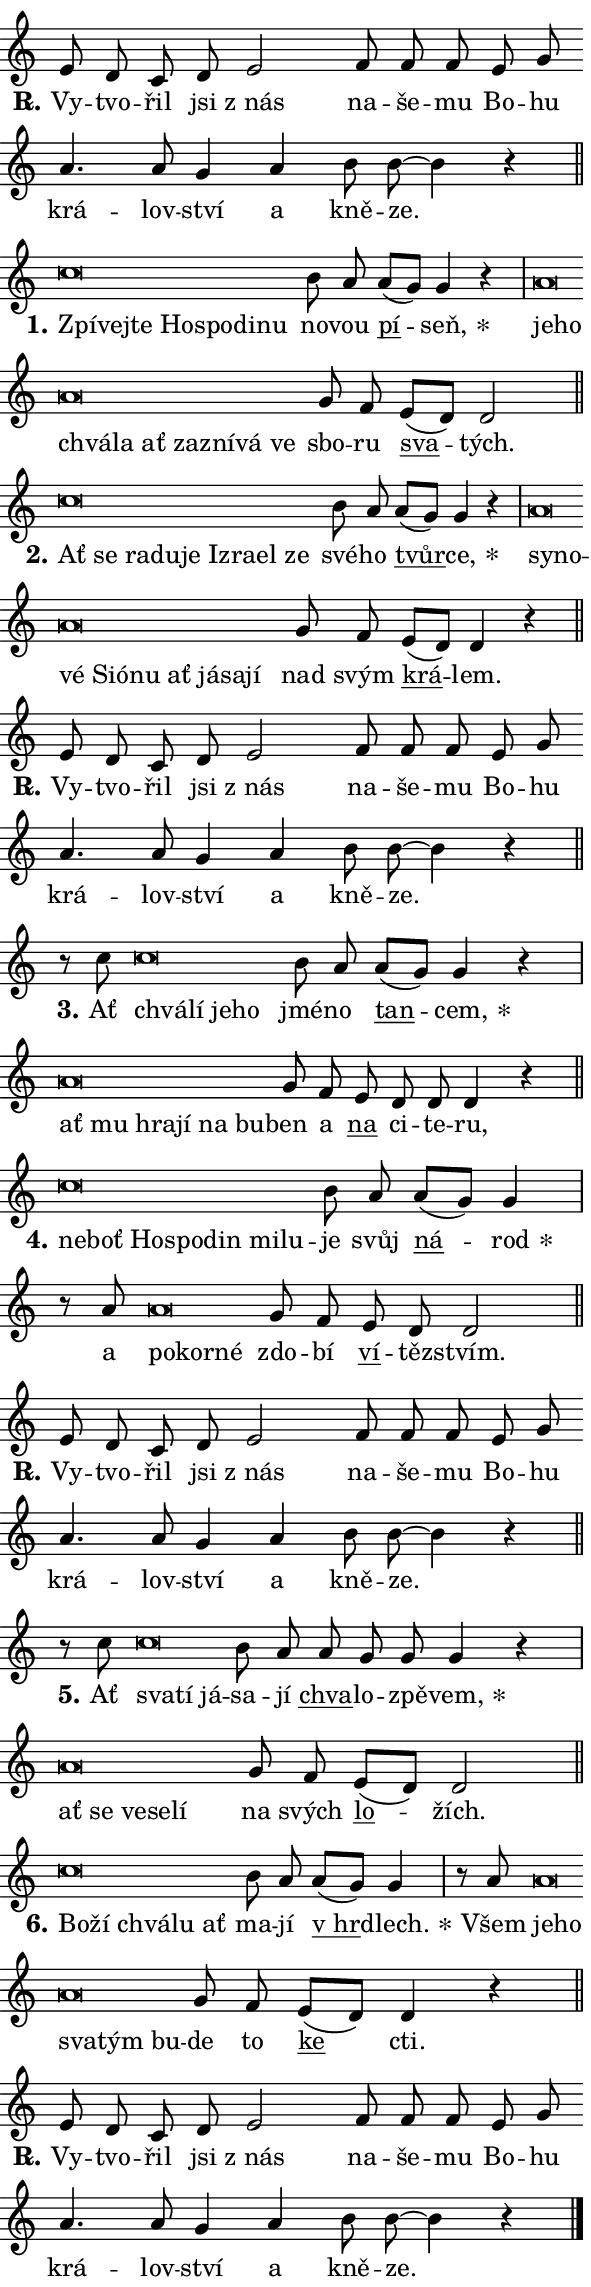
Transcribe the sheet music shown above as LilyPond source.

\version "2.24.0"
\header { tagline = "" }
\paper {
  indent = 0\cm
  top-margin = 0\cm
  right-margin = 0.13\cm % to fit lyric hyphens
  bottom-margin = 0\cm
  left-margin = 0\cm
  paper-width = 10\cm
  page-breaking = #ly:one-page-breaking
  system-system-spacing.basic-distance = #11
  score-system-spacing.basic-distance = #11
  ragged-last = ##f
}


%% Author: Thomas Morley
%% https://lists.gnu.org/archive/html/lilypond-user/2020-05/msg00002.html
#(define (line-position grob)
"Returns position of @var[grob} in current system:
   @code{'start}, if at first time-step
   @code{'end}, if at last time-step
   @code{'middle} otherwise
"
  (let* ((col (ly:item-get-column grob))
         (ln (ly:grob-object col 'left-neighbor))
         (rn (ly:grob-object col 'right-neighbor))
         (col-to-check-left (if (ly:grob? ln) ln col))
         (col-to-check-right (if (ly:grob? rn) rn col))
         (break-dir-left
           (and
             (ly:grob-property col-to-check-left 'non-musical #f)
             (ly:item-break-dir col-to-check-left)))
         (break-dir-right
           (and
             (ly:grob-property col-to-check-right 'non-musical #f)
             (ly:item-break-dir col-to-check-right))))
        (cond ((eqv? 1 break-dir-left) 'start)
              ((eqv? -1 break-dir-right) 'end)
              (else 'middle))))

#(define (tranparent-at-line-position vctor)
  (lambda (grob)
  "Relying on @code{line-position} select the relevant enry from @var{vctor}.
Used to determine transparency,"
    (case (line-position grob)
      ((end) (not (vector-ref vctor 0)))
      ((middle) (not (vector-ref vctor 1)))
      ((start) (not (vector-ref vctor 2))))))

noteHeadBreakVisibility =
#(define-music-function (break-visibility)(vector?)
"Makes @code{NoteHead}s transparent relying on @var{break-visibility}"
#{
  \override NoteHead.transparent =
    #(tranparent-at-line-position break-visibility)
#})

#(define delete-ledgers-for-transparent-note-heads
  (lambda (grob)
    "Reads whether a @code{NoteHead} is transparent.
If so this @code{NoteHead} is removed from @code{'note-heads} from
@var{grob}, which is supposed to be @code{LedgerLineSpanner}.
As a result ledgers are not printed for this @code{NoteHead}"
    (let* ((nhds-array (ly:grob-object grob 'note-heads))
           (nhds-list
             (if (ly:grob-array? nhds-array)
                 (ly:grob-array->list nhds-array)
                 '()))
           ;; Relies on the transparent-property being done before
           ;; Staff.LedgerLineSpanner.after-line-breaking is executed.
           ;; This is fragile ...
           (to-keep
             (remove
               (lambda (nhd)
                 (ly:grob-property nhd 'transparent #f))
               nhds-list)))
      ;; TODO find a better method to iterate over grob-arrays, similiar
      ;; to filter/remove etc for lists
      ;; For now rebuilt from scratch
      (set! (ly:grob-object grob 'note-heads)  '())
      (for-each
        (lambda (nhd)
          (ly:pointer-group-interface::add-grob grob 'note-heads nhd))
        to-keep))))

squashNotes = {
  \override NoteHead.X-extent = #'(-0.2 . 0.2)
  \override NoteHead.Y-extent = #'(-0.75 . 0)
  \override NoteHead.stencil =
    #(lambda (grob)
       (let ((pos (ly:grob-property grob 'staff-position)))
         (begin
           (if (< pos -7) (display "ERROR: Lower brevis then expected\n") (display ""))
           (if (<= pos -6) ly:text-interface::print ly:note-head::print))))
}
unSquashNotes = {
  \revert NoteHead.X-extent
  \revert NoteHead.Y-extent
  \revert NoteHead.stencil
}

hideNotes = \noteHeadBreakVisibility #begin-of-line-visible
unHideNotes = \noteHeadBreakVisibility #all-visible

% work-around for resetting accidentals
% https://lilypond.org/doc/v2.23/Documentation/notation/displaying-rhythms#unmetered-music
cadenzaMeasure = {
  \cadenzaOff
  \partial 1024 s1024
  \cadenzaOn
}

#(define-markup-command (accent layout props text) (markup?)
  "Underline accented syllable"
  (interpret-markup layout props
    #{\markup \override #'(offset . 4.3) \underline { #text }#}))

responsum = \markup \concat {
  "R" \hspace #-1.05 \path #0.1 #'((moveto 0 0.07) (lineto 0.9 0.8)) \hspace #0.05 "."
}

spaceSize = #0.6828661417322834 % exact space size for TeX Gyre Schola

\layout {
  \context {
    \Staff
    \remove "Time_signature_engraver"
    \override LedgerLineSpanner.after-line-breaking = #delete-ledgers-for-transparent-note-heads
  }
  \context {
    \Lyrics {
      \override LyricSpace.minimum-distance = \spaceSize
      \override LyricText.font-name = #"TeX Gyre Schola"
      \override LyricText.font-size = 1
      \override StanzaNumber.font-name = #"TeX Gyre Schola Bold"
      \override StanzaNumber.font-size = 1
    }
  }
  \context {
    \Score 
    \override NoteHead.text =
      #(lambda (grob) 
        (let ((pos (ly:grob-property grob 'staff-position)))
          #{\markup {
            \combine
              \halign #-0.55 \raise #(if (= pos -6) 0 0.5) \override #'(thickness . 2) \draw-line #'(3.2 . 0)
              \musicglyph "noteheads.sM1"
          }#}))
  }
}

% magnetic-lyrics.ily
%
%   written by
%     Jean Abou Samra <jean@abou-samra.fr>
%     Werner Lemberg <wl@gnu.org>
%
%   adapted by
%     Jiri Hon <jiri.hon@gmail.com>
%
% Version 2022-Apr-15

% https://www.mail-archive.com/lilypond-user@gnu.org/msg149350.html

#(define (Left_hyphen_pointer_engraver context)
   "Collect syllable-hyphen-syllable occurrences in lyrics and store
them in properties.  This engraver only looks to the left.  For
example, if the lyrics input is @code{foo -- bar}, it does the
following.

@itemize @bullet
@item
Set the @code{text} property of the @code{LyricHyphen} grob between
@q{foo} and @q{bar} to @code{foo}.

@item
Set the @code{left-hyphen} property of the @code{LyricText} grob with
text @q{foo} to the @code{LyricHyphen} grob between @q{foo} and
@q{bar}.
@end itemize

Use this auxiliary engraver in combination with the
@code{lyric-@/text::@/apply-@/magnetic-@/offset!} hook."
   (let ((hyphen #f)
         (text #f))
     (make-engraver
      (acknowledgers
       ((lyric-syllable-interface engraver grob source-engraver)
        (set! text grob)))
      (end-acknowledgers
       ((lyric-hyphen-interface engraver grob source-engraver)
        ;(when (not (grob::has-interface grob 'lyric-space-interface))
          (set! hyphen grob)));)
      ((stop-translation-timestep engraver)
       (when (and text hyphen)
         (ly:grob-set-object! text 'left-hyphen hyphen))
       (set! text #f)
       (set! hyphen #f)))))

#(define (lyric-text::apply-magnetic-offset! grob)
   "If the space between two syllables is less than the value in
property @code{LyricText@/.details@/.squash-threshold}, move the right
syllable to the left so that it gets concatenated with the left
syllable.

Use this function as a hook for
@code{LyricText@/.after-@/line-@/breaking} if the
@code{Left_@/hyphen_@/pointer_@/engraver} is active."
   (let ((hyphen (ly:grob-object grob 'left-hyphen #f)))
     (when hyphen
       (let ((left-text (ly:spanner-bound hyphen LEFT)))
         (when (grob::has-interface left-text 'lyric-syllable-interface)
           (let* ((common (ly:grob-common-refpoint grob left-text X))
                  (this-x-ext (ly:grob-extent grob common X))
                  (left-x-ext
                   (begin
                     ;; Trigger magnetism for left-text.
                     (ly:grob-property left-text 'after-line-breaking)
                     (ly:grob-extent left-text common X)))
                  ;; `delta` is the gap width between two syllables.
                  (delta (- (interval-start this-x-ext)
                            (interval-end left-x-ext)))
                  (details (ly:grob-property grob 'details))
                  (threshold (assoc-get 'squash-threshold details 0.2)))
             (when (< delta threshold)
               (let* (;; We have to manipulate the input text so that
                      ;; ligatures crossing syllable boundaries are not
                      ;; disabled.  For languages based on the Latin
                      ;; script this is essentially a beautification.
                      ;; However, for non-Western scripts it can be a
                      ;; necessity.
                      (lt (ly:grob-property left-text 'text))
                      (rt (ly:grob-property grob 'text))
                      (is-space (grob::has-interface hyphen 'lyric-space-interface))
                      (space (if is-space " " ""))
                      (extra-delta (if is-space spaceSize 0))
                      ;; Append new syllable.
                      (ltrt-space (if (and (string? lt) (string? rt))
                                (string-append lt space rt)
                                (make-concat-markup (list lt space rt))))
                      ;; Right-align `ltrt` to the right side.
                      (ltrt-space-markup (grob-interpret-markup
                               grob
                               (make-translate-markup
                                (cons (interval-length this-x-ext) 0)
                                (make-right-align-markup ltrt-space)))))
                 (begin
                   ;; Don't print `left-text`.
                   (ly:grob-set-property! left-text 'stencil #f)
                   ;; Set text and stencil (which holds all collected
                   ;; syllables so far) and shift it to the left.
                   (ly:grob-set-property! grob 'text ltrt-space)
                   (ly:grob-set-property! grob 'stencil ltrt-space-markup)
                   (ly:grob-translate-axis! grob (- (- delta extra-delta)) X))))))))))


#(define (lyric-hyphen::displace-bounds-first grob)
   ;; Make very sure this callback isn't triggered too early.
   (let ((left (ly:spanner-bound grob LEFT))
         (right (ly:spanner-bound grob RIGHT)))
     (ly:grob-property left 'after-line-breaking)
     (ly:grob-property right 'after-line-breaking)
     (ly:lyric-hyphen::print grob)))

squashThreshold = #0.4

\layout {
  \context {
    \Lyrics
    \consists #Left_hyphen_pointer_engraver
    \override LyricText.after-line-breaking =
      #lyric-text::apply-magnetic-offset!
    \override LyricHyphen.stencil = #lyric-hyphen::displace-bounds-first
    \override LyricText.details.squash-threshold = \squashThreshold
    \override LyricHyphen.minimum-distance = 0
    \override LyricHyphen.minimum-length = \squashThreshold
  }
}

squashText = \override LyricText.details.squash-threshold = 9999
unSquashText = \override LyricText.details.squash-threshold = \squashThreshold

leftText = \override LyricText.self-alignment-X = #LEFT
unLeftText = \revert LyricText.self-alignment-X

starOffset = #(lambda (grob) 
                (let ((x_offset (ly:self-alignment-interface::aligned-on-x-parent grob)))
                  (if (= x_offset 0) 0 (+ x_offset 1.2))))

star = #(define-music-function (syllable)(string?)
"Append star separator at the end of a syllable"
#{
  \once \override LyricText.X-offset = #starOffset
  \lyricmode { \markup {
    #syllable
    \override #'((font-name . "TeX Gyre Schola Bold")) \hspace #0.2 \lower #0.65 \larger "*"
  } }
#})

starAccent = #(define-music-function (syllable)(string?)
"Append star separator at the end of a syllable and make accent"
#{
  \once \override LyricText.X-offset = #starOffset
  \lyricmode { \markup {
    \accent #syllable
    \override #'((font-name . "TeX Gyre Schola Bold")) \hspace #0.2 \lower #0.65 \larger "*"
  } }
#})

breath = #(define-music-function (syllable)(string?)
"Append breathing indicator at the end of a syllable"
#{
  \lyricmode { \markup { #syllable "+" } }
#})

optionalBreath = #(define-music-function (syllable)(string?)
"Append optional breathing indicator at the end of a syllable"
#{
  \lyricmode { \markup { #syllable "(+)" } }
#})


\score {
    <<
        \new Voice = "melody" { \cadenzaOn \key c \major \relative { e'8 d c d e2 \bar "" f8 f f \bar "" e g \bar "" a4. a8 g4 \bar "" a b8 b~ b4 r \cadenzaMeasure \bar "||" \break } }
        \new Lyrics \lyricsto "melody" { \lyricmode { \set stanza = \responsum
Vy -- tvo -- řil jsi "z nás" na -- še -- mu Bo -- hu krá -- lov -- ství a kně -- ze. } }
    >>
    \layout {}
}

\score {
    <<
        \new Voice = "melody" { \cadenzaOn \key c \major \relative { \squashNotes c''\breve*1/16 \hideNotes \breve*1/16 \bar "" \breve*1/16 \bar "" \breve*1/16 \bar "" \breve*1/16 \bar "" \breve*1/16 \breve*1/16 \bar "" \unHideNotes \unSquashNotes b8 a \bar "" a[( g)] g4 r \cadenzaMeasure \bar "|" \squashNotes a\breve*1/16 \hideNotes \breve*1/16 \bar "" \breve*1/16 \bar "" \breve*1/16 \bar "" \breve*1/16 \bar "" \breve*1/16 \bar "" \breve*1/16 \bar "" \breve*1/16 \breve*1/16 \bar "" \unHideNotes \unSquashNotes g8 f \bar "" e[( d)] d2 \cadenzaMeasure \bar "||" \break } }
        \new Lyrics \lyricsto "melody" { \lyricmode { \set stanza = "1."
\leftText Zpí -- \squashText vej -- te Ho -- spo -- di -- nu \unLeftText \unSquashText no -- vou \markup \accent pí -- \star seň, \leftText je -- \squashText ho chvá -- la ať za -- zní -- vá ve \unLeftText \unSquashText sbo -- ru \markup \accent sva -- tých. } }
    >>
    \layout {}
}

\score {
    <<
        \new Voice = "melody" { \cadenzaOn \key c \major \relative { \squashNotes c''\breve*1/16 \hideNotes \breve*1/16 \bar "" \breve*1/16 \bar "" \breve*1/16 \bar "" \breve*1/16 \bar "" \breve*1/16 \bar "" \breve*1/16 \bar "" \breve*1/16 \breve*1/16 \bar "" \unHideNotes \unSquashNotes b8 a \bar "" a[( g)] g4 r \cadenzaMeasure \bar "|" \squashNotes a\breve*1/16 \hideNotes \breve*1/16 \bar "" \breve*1/16 \bar "" \breve*1/16 \bar "" \breve*1/16 \bar "" \breve*1/16 \bar "" \breve*1/16 \bar "" \breve*1/16 \bar "" \breve*1/16 \breve*1/16 \bar "" \unHideNotes \unSquashNotes g8 f \bar "" e[( d)] d4 r \cadenzaMeasure \bar "||" \break } }
        \new Lyrics \lyricsto "melody" { \lyricmode { \set stanza = "2."
\leftText Ať \squashText se ra -- du -- je Iz -- ra -- el ze \unLeftText \unSquashText své -- ho \markup \accent tvůr -- \star ce, \leftText sy -- \squashText no -- vé Si -- ó -- nu ať já -- sa -- jí \unLeftText \unSquashText nad svým \markup \accent krá -- lem. } }
    >>
    \layout {}
}

\score {
    <<
        \new Voice = "melody" { \cadenzaOn \key c \major \relative { e'8 d c d e2 \bar "" f8 f f \bar "" e g \bar "" a4. a8 g4 \bar "" a b8 b~ b4 r \cadenzaMeasure \bar "||" \break } }
        \new Lyrics \lyricsto "melody" { \lyricmode { \set stanza = \responsum
Vy -- tvo -- řil jsi "z nás" na -- še -- mu Bo -- hu krá -- lov -- ství a kně -- ze. } }
    >>
    \layout {}
}

\score {
    <<
        \new Voice = "melody" { \cadenzaOn \key c \major \relative { r8 c''8 \squashNotes c\breve*1/16 \hideNotes \breve*1/16 \bar "" \breve*1/16 \breve*1/16 \bar "" \unHideNotes \unSquashNotes b8 a \bar "" a[( g)] g4 r \cadenzaMeasure \bar "|" \squashNotes a\breve*1/16 \hideNotes \breve*1/16 \bar "" \breve*1/16 \bar "" \breve*1/16 \bar "" \breve*1/16 \breve*1/16 \bar "" \unHideNotes \unSquashNotes g8 f \bar "" e d d d4 r \cadenzaMeasure \bar "||" \break } }
        \new Lyrics \lyricsto "melody" { \lyricmode { \set stanza = "3."
Ať \leftText chvá -- \squashText lí je -- ho \unLeftText \unSquashText jmé -- no \markup \accent tan -- \star cem, \leftText ať \squashText mu hra -- jí na bu -- \unLeftText \unSquashText ben a \markup \accent na ci -- te -- ru, } }
    >>
    \layout {}
}

\score {
    <<
        \new Voice = "melody" { \cadenzaOn \key c \major \relative { \squashNotes c''\breve*1/16 \hideNotes \breve*1/16 \bar "" \breve*1/16 \bar "" \breve*1/16 \bar "" \breve*1/16 \bar "" \breve*1/16 \breve*1/16 \bar "" \unHideNotes \unSquashNotes b8 a \bar "" a[( g)] g4 \cadenzaMeasure \bar "|" r8 a8 \squashNotes a\breve*1/16 \hideNotes \breve*1/16 \breve*1/16 \bar "" \unHideNotes \unSquashNotes g8 f \bar "" e d d2 \cadenzaMeasure \bar "||" \break } }
        \new Lyrics \lyricsto "melody" { \lyricmode { \set stanza = "4."
\leftText ne -- \squashText boť Ho -- spo -- din mi -- lu -- \unLeftText \unSquashText je svůj \markup \accent ná -- \star rod a \leftText po -- \squashText kor -- né \unLeftText \unSquashText zdo -- bí \markup \accent ví -- těz -- stvím. } }
    >>
    \layout {}
}

\score {
    <<
        \new Voice = "melody" { \cadenzaOn \key c \major \relative { e'8 d c d e2 \bar "" f8 f f \bar "" e g \bar "" a4. a8 g4 \bar "" a b8 b~ b4 r \cadenzaMeasure \bar "||" \break } }
        \new Lyrics \lyricsto "melody" { \lyricmode { \set stanza = \responsum
Vy -- tvo -- řil jsi "z nás" na -- še -- mu Bo -- hu krá -- lov -- ství a kně -- ze. } }
    >>
    \layout {}
}

\score {
    <<
        \new Voice = "melody" { \cadenzaOn \key c \major \relative { r8 c''8 \squashNotes c\breve*1/16 \hideNotes \breve*1/16 \breve*1/16 \bar "" \unHideNotes \unSquashNotes b8 a \bar "" a g g g4 r \cadenzaMeasure \bar "|" \squashNotes a\breve*1/16 \hideNotes \breve*1/16 \bar "" \breve*1/16 \bar "" \breve*1/16 \breve*1/16 \bar "" \unHideNotes \unSquashNotes g8 f \bar "" e[( d)] d2 \cadenzaMeasure \bar "||" \break } }
        \new Lyrics \lyricsto "melody" { \lyricmode { \set stanza = "5."
Ať \leftText sva -- \squashText tí já -- \unLeftText \unSquashText sa -- jí \markup \accent chva -- lo -- zpě -- \star vem, \leftText ať \squashText se ve -- se -- lí \unLeftText \unSquashText na svých \markup \accent lo -- žích. } }
    >>
    \layout {}
}

\score {
    <<
        \new Voice = "melody" { \cadenzaOn \key c \major \relative { \squashNotes c''\breve*1/16 \hideNotes \breve*1/16 \bar "" \breve*1/16 \bar "" \breve*1/16 \breve*1/16 \bar "" \unHideNotes \unSquashNotes b8 a \bar "" a[( g)] g4 \cadenzaMeasure \bar "|" r8 a8 \squashNotes a\breve*1/16 \hideNotes \breve*1/16 \bar "" \breve*1/16 \bar "" \breve*1/16 \breve*1/16 \bar "" \unHideNotes \unSquashNotes g8 f \bar "" e[( d)] d4 r \cadenzaMeasure \bar "||" \break } }
        \new Lyrics \lyricsto "melody" { \lyricmode { \set stanza = "6."
\leftText Bo -- \squashText ží chvá -- lu ať \unLeftText \unSquashText ma -- jí \markup \accent "v hr" -- \star dlech. Všem \leftText je -- \squashText ho sva -- tým bu -- \unLeftText \unSquashText de to \markup \accent ke cti. } }
    >>
    \layout {}
}

\score {
    <<
        \new Voice = "melody" { \cadenzaOn \key c \major \relative { e'8 d c d e2 \bar "" f8 f f \bar "" e g \bar "" a4. a8 g4 \bar "" a b8 b~ b4 r \cadenzaMeasure \bar "||" \break } \bar "|." }
        \new Lyrics \lyricsto "melody" { \lyricmode { \set stanza = \responsum
Vy -- tvo -- řil jsi "z nás" na -- še -- mu Bo -- hu krá -- lov -- ství a kně -- ze. } }
    >>
    \layout {}
}
